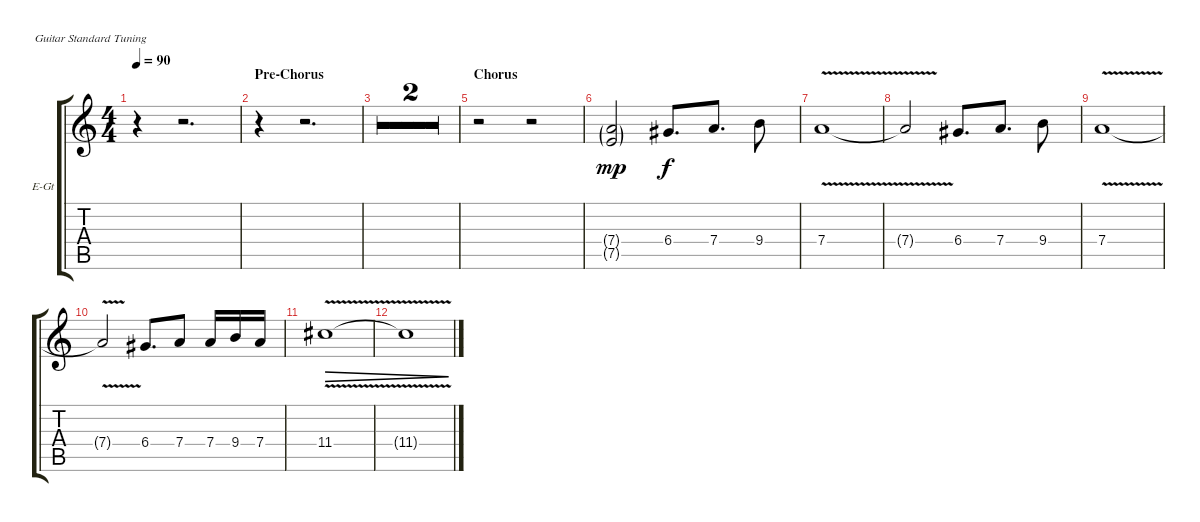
\bracketExtendMode groupsimilarinstruments
\firstSystemTrackNameOrientation horizontal
\otherSystemsTrackNameOrientation horizontal
\track ("Guitar 2" "E-Gt") {multiBarRest instrument distortionguitar}
\staff {score tabs}
\tuning (E4 B3 G3 D3 A2 E2)
\ts (4 4)
\tempo 90
\clef g2
\ks c
r.4{dy f} r.2{d} |
\section ("" "Pre-Chorus")
r.4 r.2{d} |
r.4 r.2{d} |
r.4 r.2{d} |
\section ("" "Chorus")
r.2 r.2 |
(7.4{g} 7.5{g}).2{dy mp} 6.4.8{d dy f} 7.4.8{d} 9.4.8 |
7.4{v}.1 |
7.4{v t}.2 6.4.8{d} 7.4.8{d} 9.4.8 |
7.4{v}.1 |
7.4{v t}.2 6.4.8{d} 7.4.8 7.4.16 9.4.16 7.4.16 |
11.4{v}.1{dec} |
11.4{v t}.1{dec}
